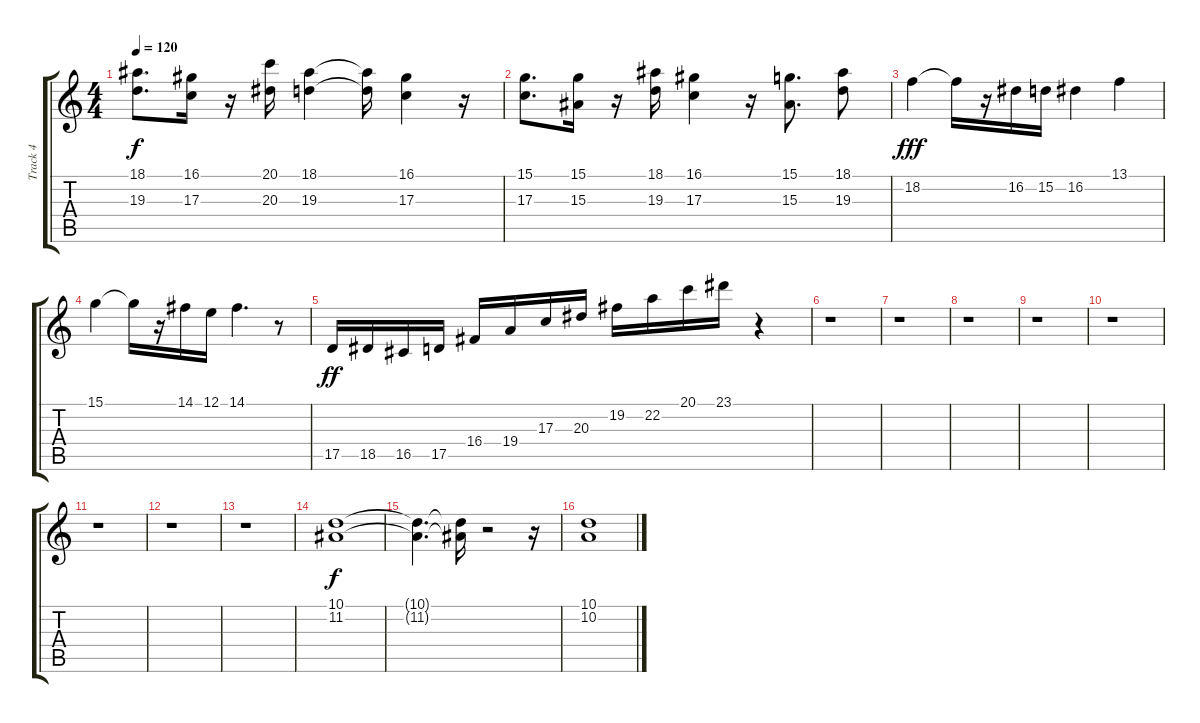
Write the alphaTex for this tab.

\track ("Track 4" "Track 4") {instrument oboe}
\staff {score tabs}
\tuning (E4 B3 G3 D3 A2 E2) {hide}
\ts (4 4)
\tempo 120
\clef g2
\ks c
(18.1 19.3).8{d dy f} (16.1 17.3).16 r.16 (20.1 20.3).16 (18.1 19.3).4 (18.1{t} 19.3{t}).16 (16.1 17.3).4 r.16 |
(15.1 17.3).8{d} (15.1 15.3).16 r.16 (18.1 19.3).16 (16.1 17.3).4 r.16 (15.1 15.3).8{d} (18.1 19.3).8 |
18.2.4{dy fff} 18.2{t}.16 r.16 16.2.16 15.2.16 16.2.4 13.1.4 |
15.1.4 15.1{t}.16 r.16 14.1.16 12.1.16 14.1.4{d} r.8 |
17.5.16{dy ff} 18.5.16 16.5.16 17.5.16 16.4.16 19.4.16 17.3.16 20.3.16 19.2.16 22.2.16 20.1.16 23.1.16 r.4 |
r.1 |
r.1 |
r.1 |
r.1 |
r.1 |
r.1 |
r.1 |
r.1 |
(10.1 11.2).1{dy f} |
(10.1{t} 11.2{t}).4{d} (10.1{t} 11.2{t}).16 r.2 r.16 |
(10.1 10.2).1
